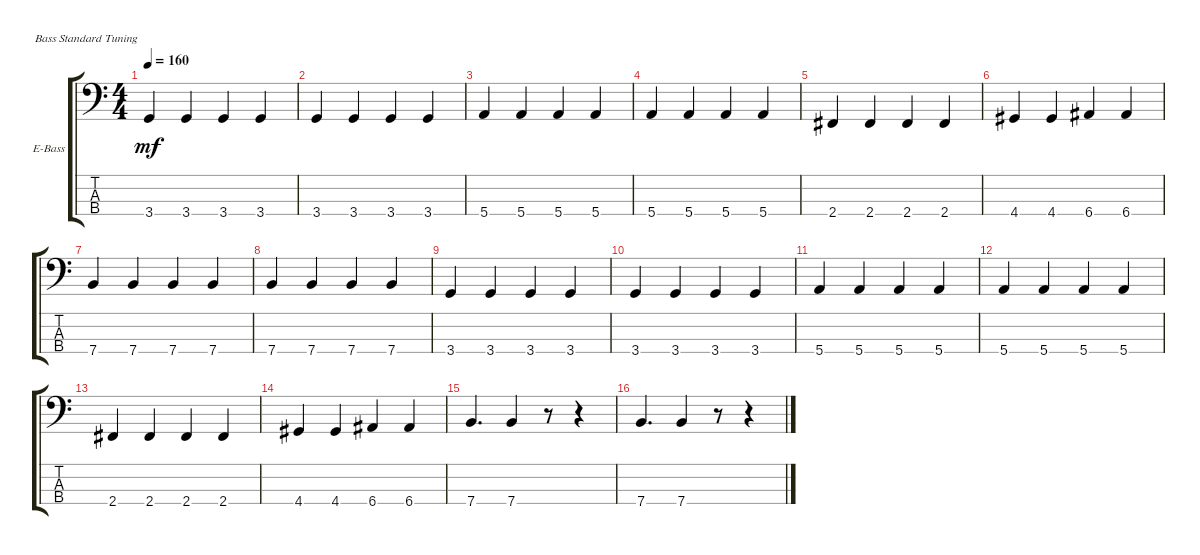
\defaultSystemsLayout 4
\bracketExtendMode groupsimilarinstruments
\firstSystemTrackNameOrientation horizontal
\otherSystemsTrackNameOrientation horizontal
\track ("Bass" "E-Bass") {instrument electricbassfinger}
\staff {score tabs}
\tuning (G2 D2 A1 E1)
\ts (4 4)
\tempo 160
\clef f4
\ks c
3.4.4{dy mf} 3.4.4 3.4.4 3.4.4 |
3.4.4 3.4.4 3.4.4 3.4.4 |
5.4.4 5.4.4 5.4.4 5.4.4 |
5.4.4 5.4.4 5.4.4 5.4.4 |
2.4.4 2.4.4 2.4.4 2.4.4 |
4.4.4 4.4.4 6.4.4 6.4.4 |
7.4.4 7.4.4 7.4.4 7.4.4 |
7.4.4 7.4.4 7.4.4 7.4.4 |
3.4.4 3.4.4 3.4.4 3.4.4 |
3.4.4 3.4.4 3.4.4 3.4.4 |
5.4.4 5.4.4 5.4.4 5.4.4 |
5.4.4 5.4.4 5.4.4 5.4.4 |
2.4.4 2.4.4 2.4.4 2.4.4 |
4.4.4 4.4.4 6.4.4 6.4.4 |
7.4.4{d} 7.4.4 r.8 r.4 |
7.4.4{d} 7.4.4 r.8 r.4
